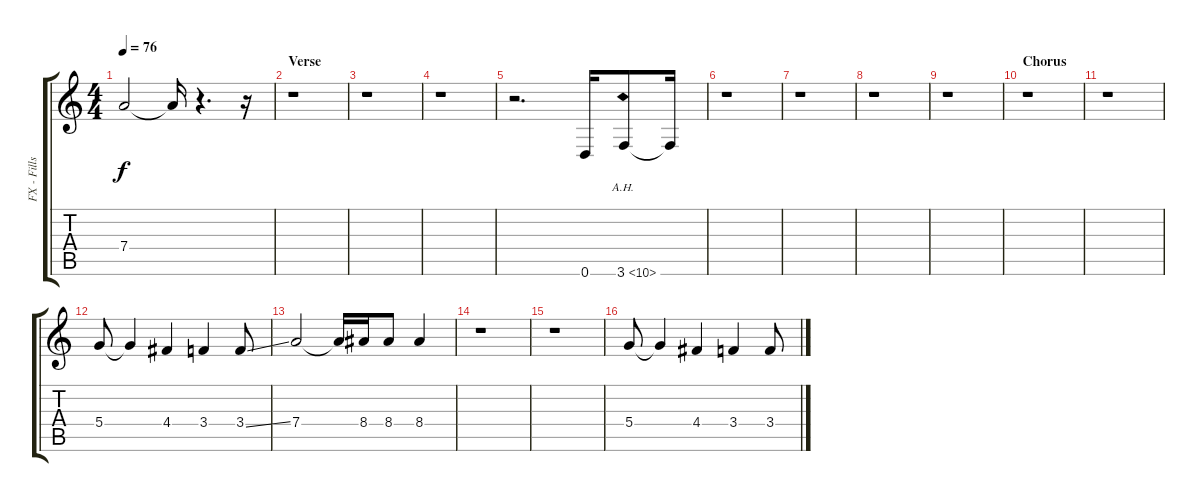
\track ("FX - Fills Guitar" "FX - Fills") {instrument overdrivenguitar}
\staff {score tabs}
\tuning (E4 B3 G3 D3 A2 D2) {hide}
\ts (4 4)
\tempo 76
\clef g2
\ks c
7.4.2{dy f} 7.4{t}.16 r.4{d} r.16 |
\section ("" "Verse")
r.1 |
r.1 |
r.1 |
r.2{d} 0.6.16 3.6{ah 7}.8 3.6{t}.16 |
r.1 |
r.1 |
r.1 |
r.1 |
\section ("" "Chorus")
r.1 |
r.1 |
5.4.8 5.4{t}.4 4.4.4 3.4.4 3.4{ss}.8 |
7.4.2 7.4{t}.16 8.4.16 8.4.8 8.4.4 |
r.1 |
r.1 |
5.4.8 5.4{t}.4 4.4.4 3.4.4 3.4{ss}.8
